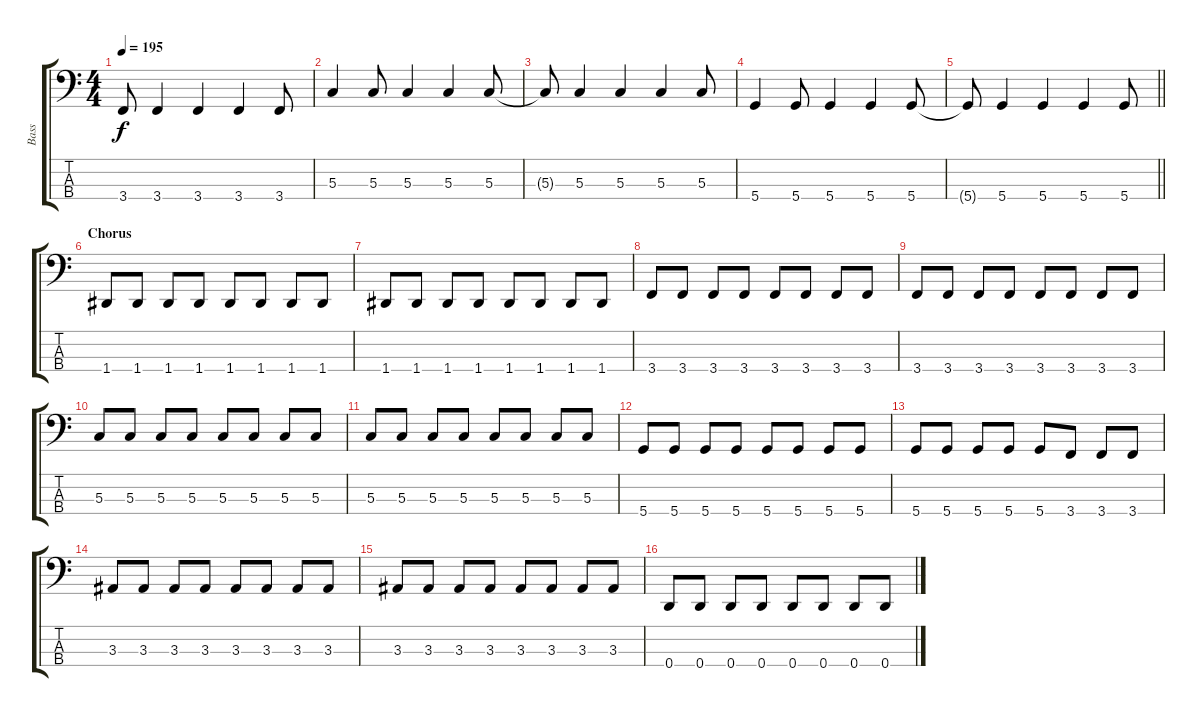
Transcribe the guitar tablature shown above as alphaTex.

\track ("Bass" "Bass") {instrument electricbasspick}
\staff {score tabs}
\tuning (F2 C2 G1 D1) {hide}
\ts (4 4)
\tempo 195
\clef f4
\ks c
3.4{t}.8{dy f} 3.4.4 3.4.4 3.4.4 3.4.8 |
5.3.4 5.3.8 5.3.4 5.3.4 5.3.8 |
5.3{t}.8 5.3.4 5.3.4 5.3.4 5.3.8 |
5.4.4 5.4.8 5.4.4 5.4.4 5.4.8 |
\barLineRight lightlight
5.4{t}.8 5.4.4 5.4.4 5.4.4 5.4.8 |
\section ("" "Chorus")
1.4.8 1.4.8 1.4.8 1.4.8 1.4.8 1.4.8 1.4.8 1.4.8 |
1.4.8 1.4.8 1.4.8 1.4.8 1.4.8 1.4.8 1.4.8 1.4.8 |
3.4.8 3.4.8 3.4.8 3.4.8 3.4.8 3.4.8 3.4.8 3.4.8 |
3.4.8 3.4.8 3.4.8 3.4.8 3.4.8 3.4.8 3.4.8 3.4.8 |
5.3.8 5.3.8 5.3.8 5.3.8 5.3.8 5.3.8 5.3.8 5.3.8 |
5.3.8 5.3.8 5.3.8 5.3.8 5.3.8 5.3.8 5.3.8 5.3.8 |
5.4.8 5.4.8 5.4.8 5.4.8 5.4.8 5.4.8 5.4.8 5.4.8 |
5.4.8 5.4.8 5.4.8 5.4.8 5.4.8 3.4.8 3.4.8 3.4.8 |
3.3.8 3.3.8 3.3.8 3.3.8 3.3.8 3.3.8 3.3.8 3.3.8 |
3.3.8 3.3.8 3.3.8 3.3.8 3.3.8 3.3.8 3.3.8 3.3.8 |
0.4.8 0.4.8 0.4.8 0.4.8 0.4.8 0.4.8 0.4.8 0.4.8
